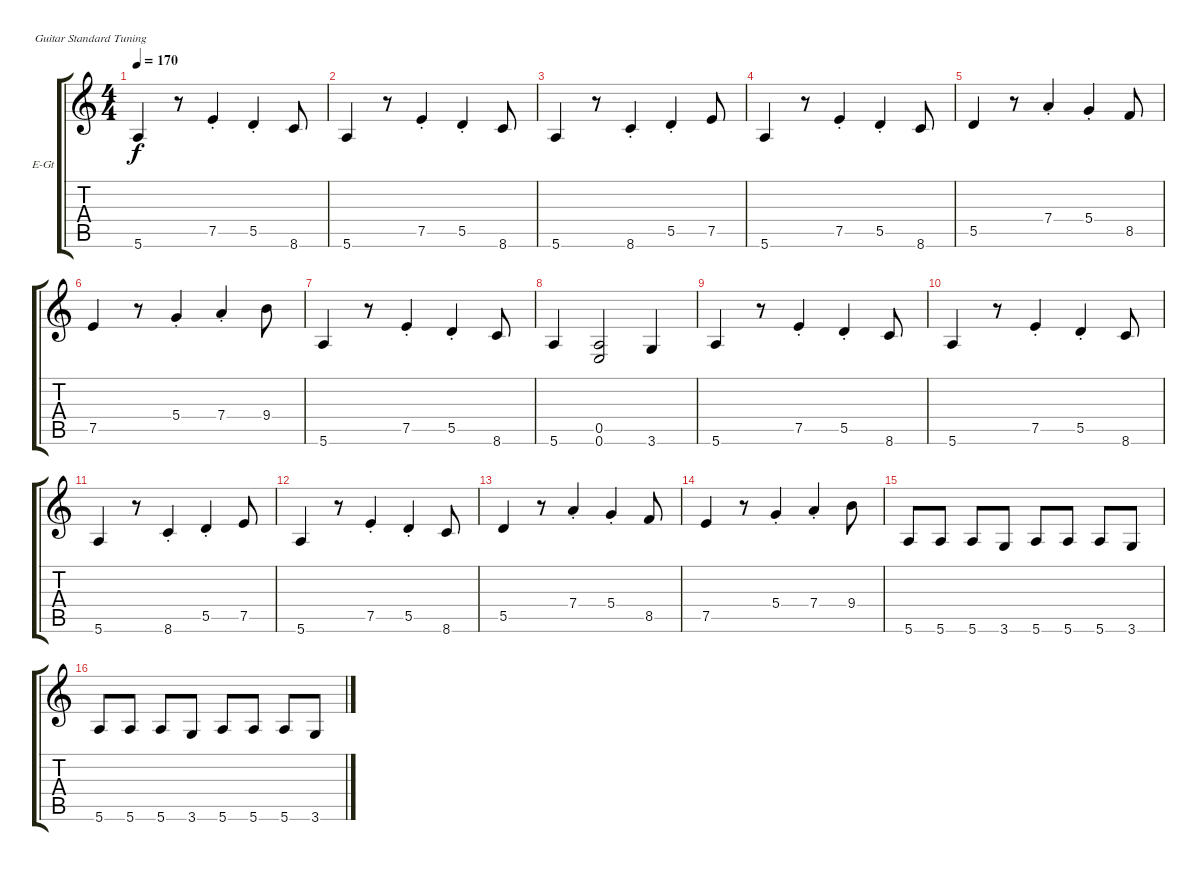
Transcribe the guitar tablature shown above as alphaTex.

\bracketExtendMode groupsimilarinstruments
\firstSystemTrackNameOrientation horizontal
\otherSystemsTrackNameOrientation horizontal
\track ("Guitar 1" "E-Gt") {instrument overdrivenguitar}
\staff {score tabs}
\tuning (E4 B3 G3 D3 A2 E2)
\ts (4 4)
\tempo 170
\clef g2
\ks c
5.6.4{dy f} r.8 7.5{st}.4 5.5{st}.4 8.6.8 |
5.6.4 r.8 7.5{st}.4 5.5{st}.4 8.6.8 |
5.6.4 r.8 8.6{st}.4 5.5{st}.4 7.5.8 |
5.6.4 r.8 7.5{st}.4 5.5{st}.4 8.6.8 |
5.5.4 r.8 7.4{st}.4 5.4{st}.4 8.5.8 |
7.5.4 r.8 5.4{st}.4 7.4{st}.4 9.4.8 |
5.6.4 r.8 7.5{st}.4 5.5{st}.4 8.6.8 |
5.6.4 (0.5 0.6).2 3.6.4 |
5.6.4 r.8 7.5{st}.4 5.5{st}.4 8.6.8 |
5.6.4 r.8 7.5{st}.4 5.5{st}.4 8.6.8 |
5.6.4 r.8 8.6{st}.4 5.5{st}.4 7.5.8 |
5.6.4 r.8 7.5{st}.4 5.5{st}.4 8.6.8 |
5.5.4 r.8 7.4{st}.4 5.4{st}.4 8.5.8 |
7.5.4 r.8 5.4{st}.4 7.4{st}.4 9.4.8 |
5.6.8 5.6.8 5.6.8 3.6.8 5.6.8 5.6.8 5.6.8 3.6.8 |
5.6.8 5.6.8 5.6.8 3.6.8 5.6.8 5.6.8 5.6.8 3.6.8
